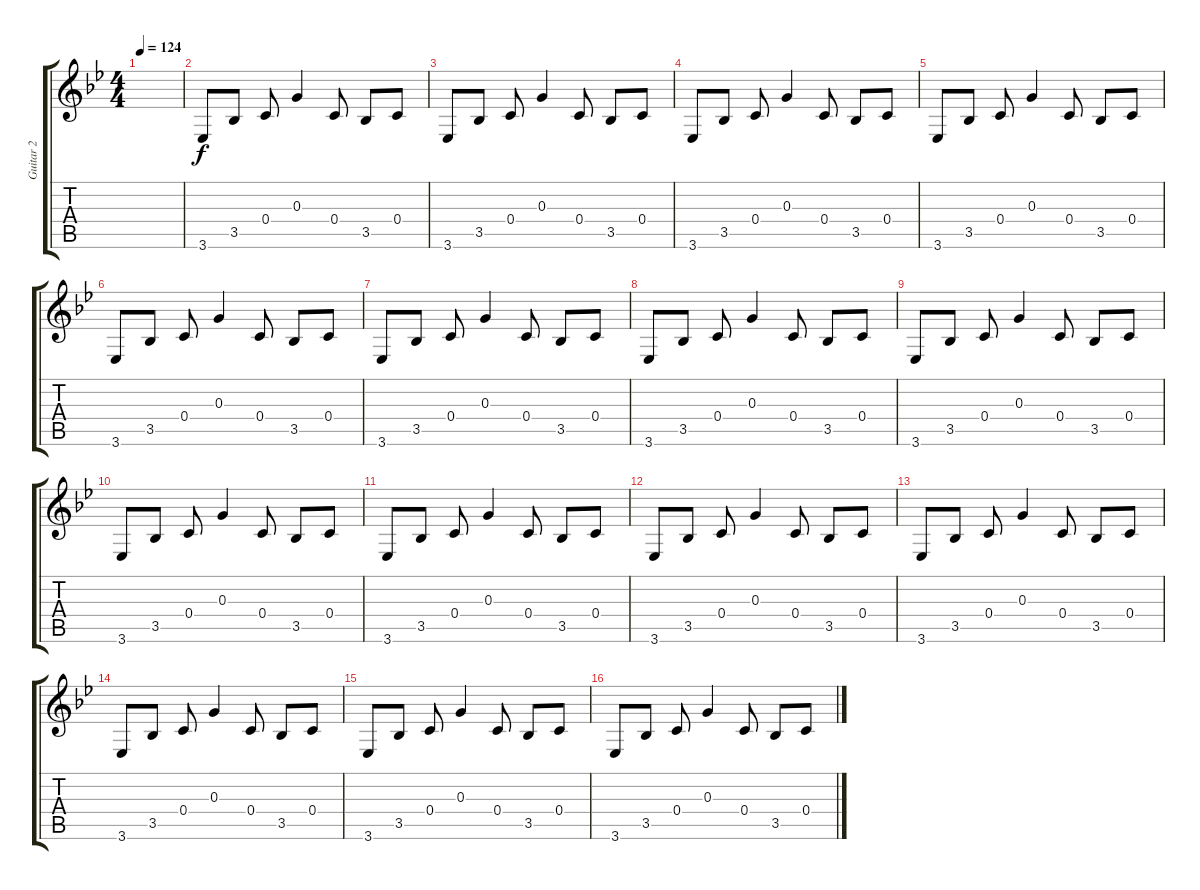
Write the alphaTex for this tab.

\track ("Guitar 2" "Guitar 2") {instrument electricguitarjazz}
\staff {score tabs}
\tuning (E4 C4 G3 C3 G2 C2) {hide}
\ts (4 4)
\tempo 124
\clef g2
\ks gminor
|
3.6.8 3.5.8 0.4.8 0.3.4 0.4.8 3.5.8 0.4.8 |
3.6.8 3.5.8 0.4.8 0.3.4 0.4.8 3.5.8 0.4.8 |
3.6.8 3.5.8 0.4.8 0.3.4 0.4.8 3.5.8 0.4.8 |
3.6.8 3.5.8 0.4.8 0.3.4 0.4.8 3.5.8 0.4.8 |
3.6.8 3.5.8 0.4.8 0.3.4 0.4.8 3.5.8 0.4.8 |
3.6.8 3.5.8 0.4.8 0.3.4 0.4.8 3.5.8 0.4.8 |
3.6.8 3.5.8 0.4.8 0.3.4 0.4.8 3.5.8 0.4.8 |
3.6.8 3.5.8 0.4.8 0.3.4 0.4.8 3.5.8 0.4.8 |
3.6.8 3.5.8 0.4.8 0.3.4 0.4.8 3.5.8 0.4.8 |
3.6.8 3.5.8 0.4.8 0.3.4 0.4.8 3.5.8 0.4.8 |
3.6.8 3.5.8 0.4.8 0.3.4 0.4.8 3.5.8 0.4.8 |
3.6.8 3.5.8 0.4.8 0.3.4 0.4.8 3.5.8 0.4.8 |
3.6.8 3.5.8 0.4.8 0.3.4 0.4.8 3.5.8 0.4.8 |
3.6.8 3.5.8 0.4.8 0.3.4 0.4.8 3.5.8 0.4.8 |
3.6.8 3.5.8 0.4.8 0.3.4 0.4.8 3.5.8 0.4.8
